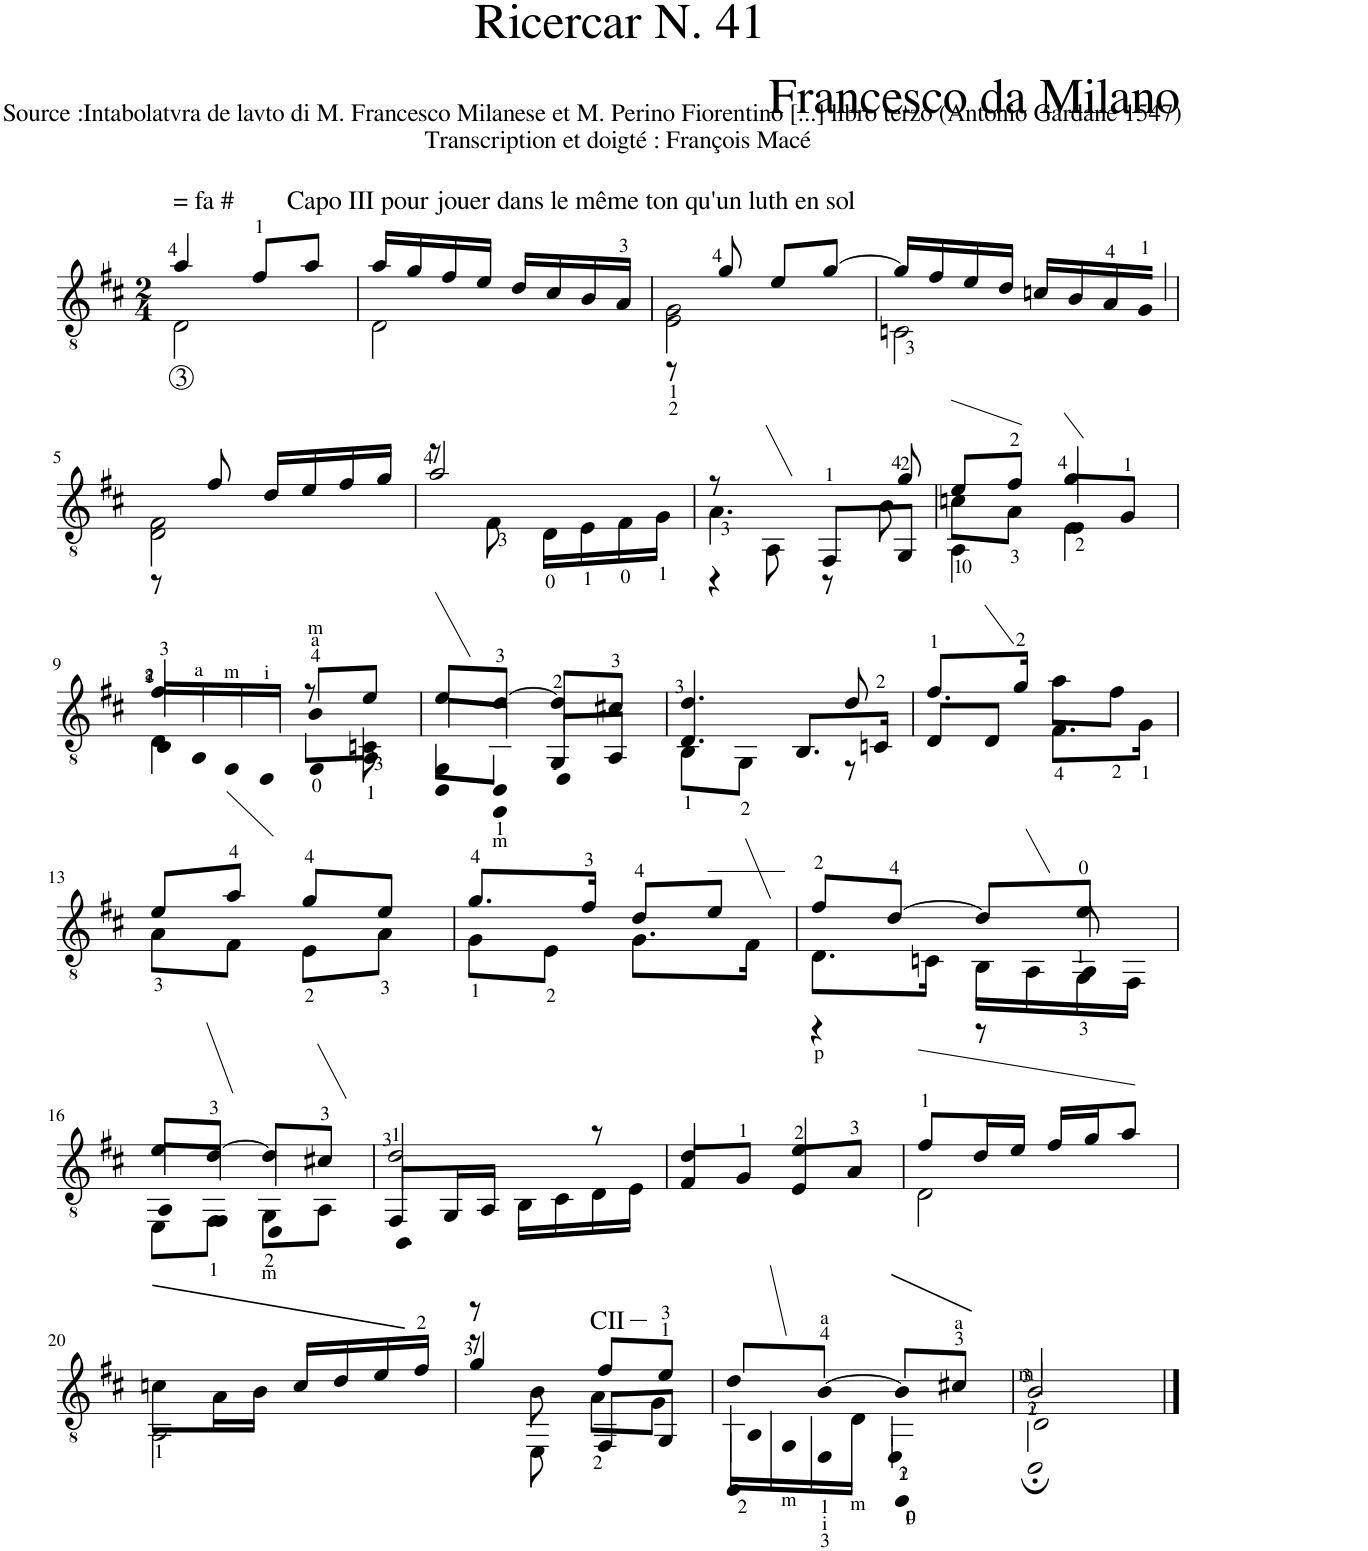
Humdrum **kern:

**kern
*part1
*staff1
*I"Guitar
*clefGv2
*k[f#c#]
*M2/4
=1
*^
!LO:TX:a:t== fa #        Capo III pour jouer dans le même ton qu'un luth en sol	!
2D\	4a/
.	8f#/L
.	8a/J
=2	=2
2D\	16a/LL
.	16g/
.	16f#/
.	16e/JJ
.	16d/LL
.	16c#/
.	16B/
.	16A/JJ
=3	=3
2E\ 2G\	8r
.	8g/
.	8e/L
.	[8g/J
=4	=4
2Cn\	16g/LL]
.	16f#/
.	16e/
.	16d/JJ
.	16cn/LL
.	16B/
.	16A/
.	16G/JJ
!!LO:LB:g=z	!!
=5	=5
2D\ 2F#\	8r
.	8f#/
.	16d/LL
.	16e/
.	16f#/
.	16g/JJ
=6	=6
8r	2a/
8F#\	.
16D\LL	.
16E\	.
16F#\	.
16G\JJ	.
=7	=7
*	*^
8r	4.A\	4r
8AA\	.	.
8FF#/L	.	8r
8GG/J	8B\	8g/
=8	=8	=8
4AA\	8cn\L	8e/L
.	8A\J	8f#/J
4E\	8B/L	4g/
.	8G/J	.
!!LO:LB:g=z	!!	!!
=9	=9	=9
4D\	16A/LL	4f#/
.	16G/	.
.	16F#/	.
.	16E/JJ	.
8r	8F#\L	8d/L
8Cn\	8G\J	8e/J
=10	=10	=10
8D\L	8F#/L	8e/L
8BB\J	8D/J	[8d/J
8GG/L	4E/	8d/L]
8AA/J	.	8c#X/J
=11	=11	=11
8BB\L	4.D/	4.d/
8GG\J	.	.
8.BB/L	.	.
.	8r	8d/
16Cn/Jk	.	.
*	*v	*v
=12	=12
8D/L	8.f#/L
8D/J	.
.	16g/Jk
8.F#\L	8a\L
.	8f#\J
16G\Jk	.
!!LO:LB:g=z	!!
=13	=13
8A\L	8e/L
8F#\J	8a/J
8E\L	8g/L
8A\J	8e/J
=14	=14
8G\L	8.g/L
8E\J	.
.	16f#/Jk
8.G\L	8d/L
.	8e/J
16F#\Jk	.
=15	=15
*	*^
8.D\L	8f#/L	4r
.	[8d/J	.
16Cn\Jk	.	.
16BB\LL	8d/L]	8r
16AA\	.	.
16GG\	8e/J	8G/
16FF#\JJ	.	.
!!LO:LB:g=z	!!	!!
=16	=16	=16
8EE\L	8e/L	8G/L
8FF#\J	[8d/J	8F#/J
8GG\L	8d/L]	4E/
8AA\J	8c#X/J	.
=17	=17	=17
8FF#/L	4.D/	2d/
16GG/L	.	.
16AA/JJ	.	.
16BB\LL	.	.
16C#\	.	.
16D\	8r	.
16E\JJ	.	.
*	*v	*v
=18	=18
8F#/L	4d/
8G/J	.
8E/L	4e/
8A/J	.
=19	=19
2D\	8f#/L
.	16d/L
.	16e/JJ
.	16f#/LL
.	16g/J
.	8a/J
!!LO:LB:g=z	!!
=20	=20
2AA\	8cn\L
.	16A\L
.	16B\JJ
.	16c/LL
.	16d/
.	16e/
.	16f#/JJ
=21	=21
*	*^
8r	8r	4g/
8EE\	8B\	.
!LO:TX:a:t=<font size="12"/>CII	!	!
8FF#/L	8A\L	8f#/L
8GG/J	8G\J	8e/J
=22	=22	=22
4BB\	16G\LL	8e/L
.	16F#\	.
.	16E\	[8d/J
.	16D\JJ	.
4AA\	4E\	8d/L]
.	.	8c#X/J
=23	=23	=23
2D\	2d;/	2A/
*v	*v	*v
==
*-
